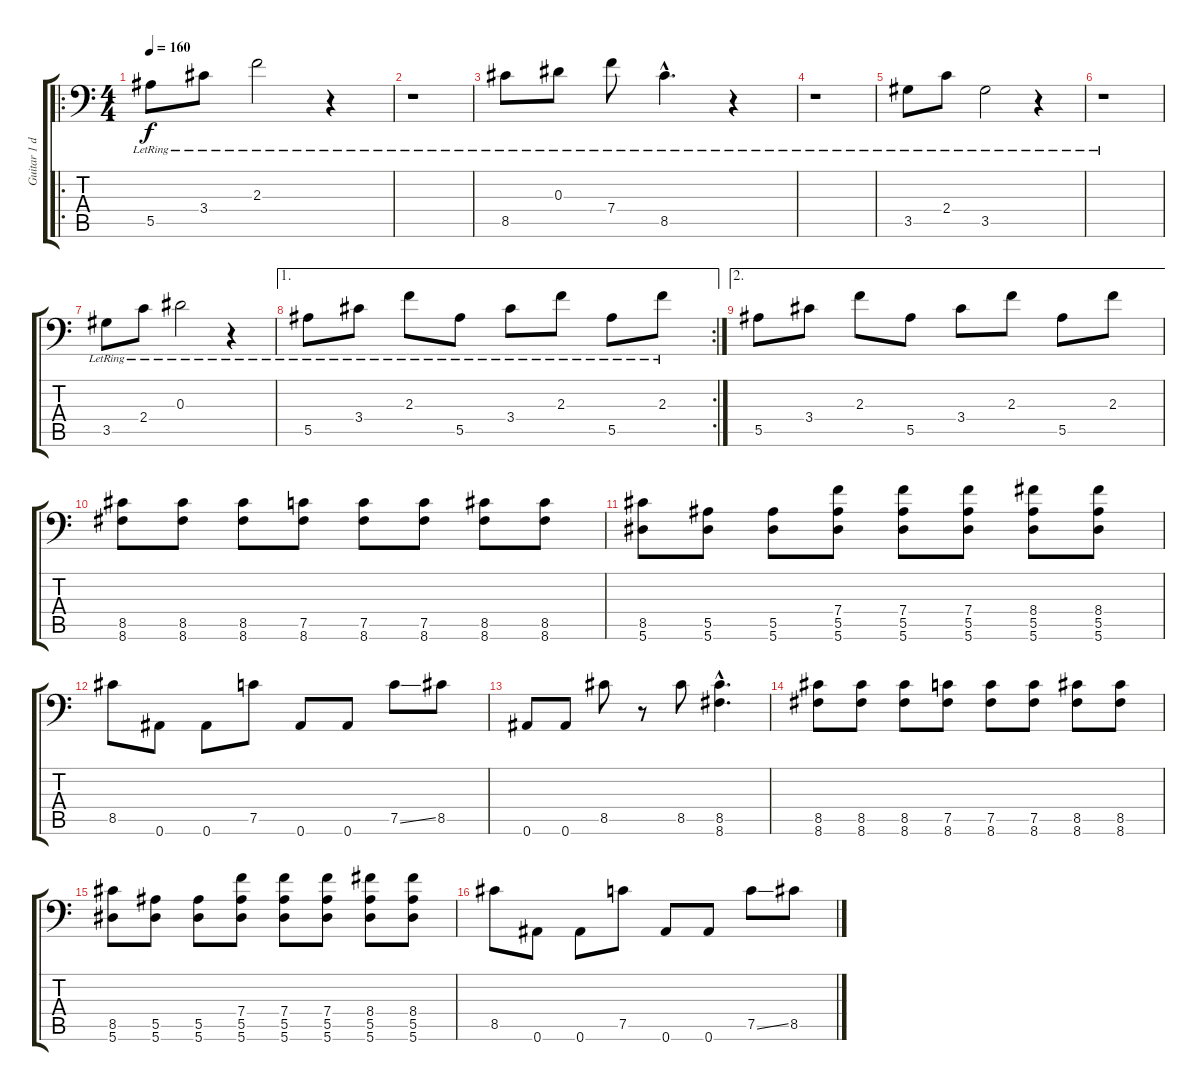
\track ("Guitar 1 dropped A#" "Guitar 1 d") {instrument distortionguitar}
\staff {score tabs}
\tuning (C4 G3 Eb3 Bb2 F2 Bb1) {hide}
\ro
\ts (4 4)
\tempo 160
\clef f4
\ks c
5.5{lr}.8{dy f volume 13 balance 8 instrument acousticguitarsteel} 3.4{lr}.8 2.3{lr}.2 r.4 |
r.1 |
8.5{lr}.8 0.3{lr}.8 7.4{lr}.8 8.5{hac lr}.4{d} r.4 |
r.1 |
3.5{lr}.8 2.4{lr}.8 3.5{lr}.2 r.4 |
r.1 |
3.5{lr}.8 2.4{lr}.8 0.3{lr}.2 r.4 |
\ae 1
\rc 2
5.5{lr}.8 3.4{lr}.8 2.3{lr}.8 5.5{lr}.8 3.4{lr}.8 2.3{lr}.8 5.5{lr}.8 2.3{lr}.8 |
\ae 2
5.5.8 3.4.8 2.3.8 5.5.8 3.4.8 2.3.8 5.5.8 2.3.8 |
(8.5 8.6).8{instrument distortionguitar} (8.5 8.6).8 (8.5 8.6).8 (7.5 8.6).8 (7.5 8.6).8 (7.5 8.6).8 (8.5 8.6).8 (8.5 8.6).8 |
(8.5 5.6).8 (5.5 5.6).8 (5.5 5.6).8 (7.4 5.5 5.6).8 (7.4 5.5 5.6).8 (7.4 5.5 5.6).8 (8.4 5.5 5.6).8 (8.4 5.5 5.6).8 |
8.5.8 0.6.8 0.6.8 7.5.8 0.6.8 0.6.8 7.5{ss}.8 8.5.8 |
0.6.8 0.6.8 8.5.8 r.8 8.5.8 (8.5{hac} 8.6{hac}).4{d} |
(8.5 8.6).8 (8.5 8.6).8 (8.5 8.6).8 (7.5 8.6).8 (7.5 8.6).8 (7.5 8.6).8 (8.5 8.6).8 (8.5 8.6).8 |
(8.5 5.6).8 (5.5 5.6).8 (5.5 5.6).8 (7.4 5.5 5.6).8 (7.4 5.5 5.6).8 (7.4 5.5 5.6).8 (8.4 5.5 5.6).8 (8.4 5.5 5.6).8 |
8.5.8 0.6.8 0.6.8 7.5.8 0.6.8 0.6.8 7.5{ss}.8 8.5.8
